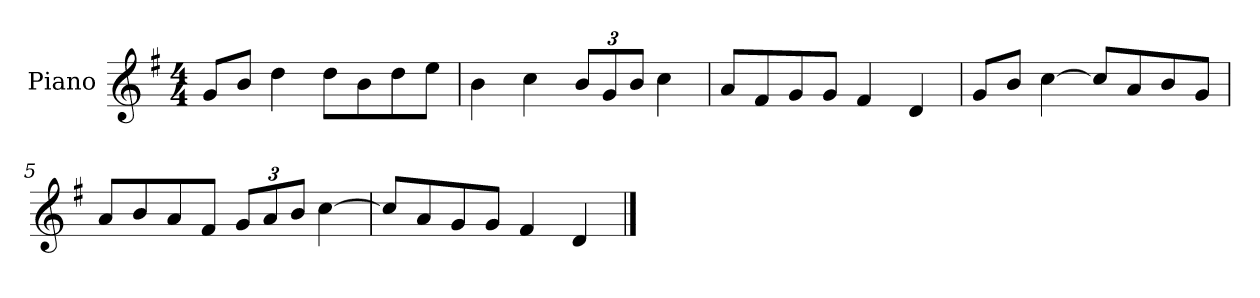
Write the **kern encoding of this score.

**kern
*part1
*staff1
*I"Piano
*I'P-no
*clefG2
*k[f#]
*M4/4
*MM90
=1
8g/L
8b/J
4dd\
8dd\L
8b\
8dd\
8ee\J
=2
4b\
4cc\
*Xbrackettup
12b/L
12g/
12b/J
4cc\
=3
8a/L
8f#/
8g/
8g/J
4f#/
4d/
=4
8g/L
8b/J
[4cc\
8cc/L]
8a/
8b/
8g/J
=5
8a/L
8b/
8a/
8f#/J
12g/L
12a/
12b/J
[4cc\
!!LO:LB:g=z
=6
8cc/L]
8a/
8g/
8g/J
4f#/
4d/
==
*-
